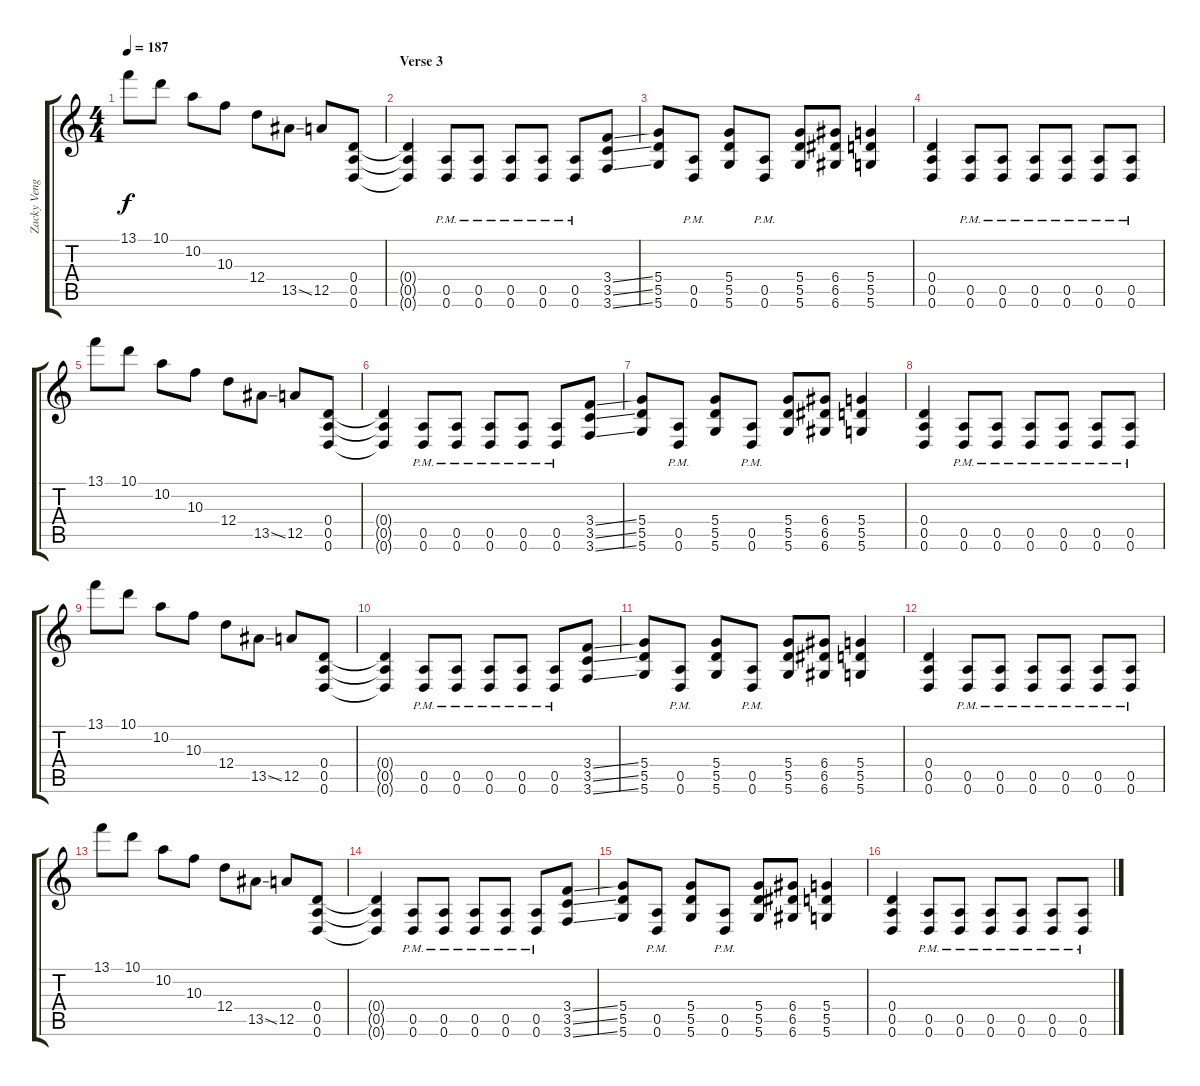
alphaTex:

\track ("Zacky Vengeance (Dist. Rhythm)" "Zacky Veng") {instrument distortionguitar}
\staff {score tabs}
\tuning (E4 B3 G3 D3 A2 D2) {hide}
\ts (4 4)
\tempo 187
\clef g2
\ks c
13.1.8{dy f} 10.1.8 10.2.8 10.3.8 12.4.8 13.5{ss}.8 12.5.8 (0.4 0.5 0.6).8 |
\section ("" "Verse 3")
(0.4{t} 0.5{t} 0.6{t}).4 (0.5{pm} 0.6{pm}).8 (0.5{pm} 0.6{pm}).8 (0.5{pm} 0.6{pm}).8 (0.5{pm} 0.6{pm}).8 (0.5{pm} 0.6{pm}).8 (3.4{ss} 3.5{ss} 3.6{ss}).8 |
(5.4 5.5 5.6).8 (0.5{pm} 0.6{pm}).8 (5.4 5.5 5.6).8 (0.5{pm} 0.6{pm}).8 (5.4 5.5 5.6).8 (6.4 6.5 6.6).8 (5.4 5.5 5.6).4 |
(0.4 0.5 0.6).4 (0.5{pm} 0.6{pm}).8 (0.5{pm} 0.6{pm}).8 (0.5{pm} 0.6{pm}).8 (0.5{pm} 0.6{pm}).8 (0.5{pm} 0.6{pm}).8 (0.5{pm} 0.6{pm}).8 |
13.1.8 10.1.8 10.2.8 10.3.8 12.4.8 13.5{ss}.8 12.5.8 (0.4 0.5 0.6).8 |
(0.4{t} 0.5{t} 0.6{t}).4 (0.5{pm} 0.6{pm}).8 (0.5{pm} 0.6{pm}).8 (0.5{pm} 0.6{pm}).8 (0.5{pm} 0.6{pm}).8 (0.5{pm} 0.6{pm}).8 (3.4{ss} 3.5{ss} 3.6{ss}).8 |
(5.4 5.5 5.6).8 (0.5{pm} 0.6{pm}).8 (5.4 5.5 5.6).8 (0.5{pm} 0.6{pm}).8 (5.4 5.5 5.6).8 (6.4 6.5 6.6).8 (5.4 5.5 5.6).4 |
(0.4 0.5 0.6).4 (0.5{pm} 0.6{pm}).8 (0.5{pm} 0.6{pm}).8 (0.5{pm} 0.6{pm}).8 (0.5{pm} 0.6{pm}).8 (0.5{pm} 0.6{pm}).8 (0.5{pm} 0.6{pm}).8 |
13.1.8 10.1.8 10.2.8 10.3.8 12.4.8 13.5{ss}.8 12.5.8 (0.4 0.5 0.6).8 |
(0.4{t} 0.5{t} 0.6{t}).4 (0.5{pm} 0.6{pm}).8 (0.5{pm} 0.6{pm}).8 (0.5{pm} 0.6{pm}).8 (0.5{pm} 0.6{pm}).8 (0.5{pm} 0.6{pm}).8 (3.4{ss} 3.5{ss} 3.6{ss}).8 |
(5.4 5.5 5.6).8 (0.5{pm} 0.6{pm}).8 (5.4 5.5 5.6).8 (0.5{pm} 0.6{pm}).8 (5.4 5.5 5.6).8 (6.4 6.5 6.6).8 (5.4 5.5 5.6).4 |
(0.4 0.5 0.6).4 (0.5{pm} 0.6{pm}).8 (0.5{pm} 0.6{pm}).8 (0.5{pm} 0.6{pm}).8 (0.5{pm} 0.6{pm}).8 (0.5{pm} 0.6{pm}).8 (0.5{pm} 0.6{pm}).8 |
13.1.8 10.1.8 10.2.8 10.3.8 12.4.8 13.5{ss}.8 12.5.8 (0.4 0.5 0.6).8 |
(0.4{t} 0.5{t} 0.6{t}).4 (0.5{pm} 0.6{pm}).8 (0.5{pm} 0.6{pm}).8 (0.5{pm} 0.6{pm}).8 (0.5{pm} 0.6{pm}).8 (0.5{pm} 0.6{pm}).8 (3.4{ss} 3.5{ss} 3.6{ss}).8 |
(5.4 5.5 5.6).8 (0.5{pm} 0.6{pm}).8 (5.4 5.5 5.6).8 (0.5{pm} 0.6{pm}).8 (5.4 5.5 5.6).8 (6.4 6.5 6.6).8 (5.4 5.5 5.6).4 |
(0.4 0.5 0.6).4 (0.5{pm} 0.6{pm}).8 (0.5{pm} 0.6{pm}).8 (0.5{pm} 0.6{pm}).8 (0.5{pm} 0.6{pm}).8 (0.5{pm} 0.6{pm}).8 (0.5{pm} 0.6{pm}).8
